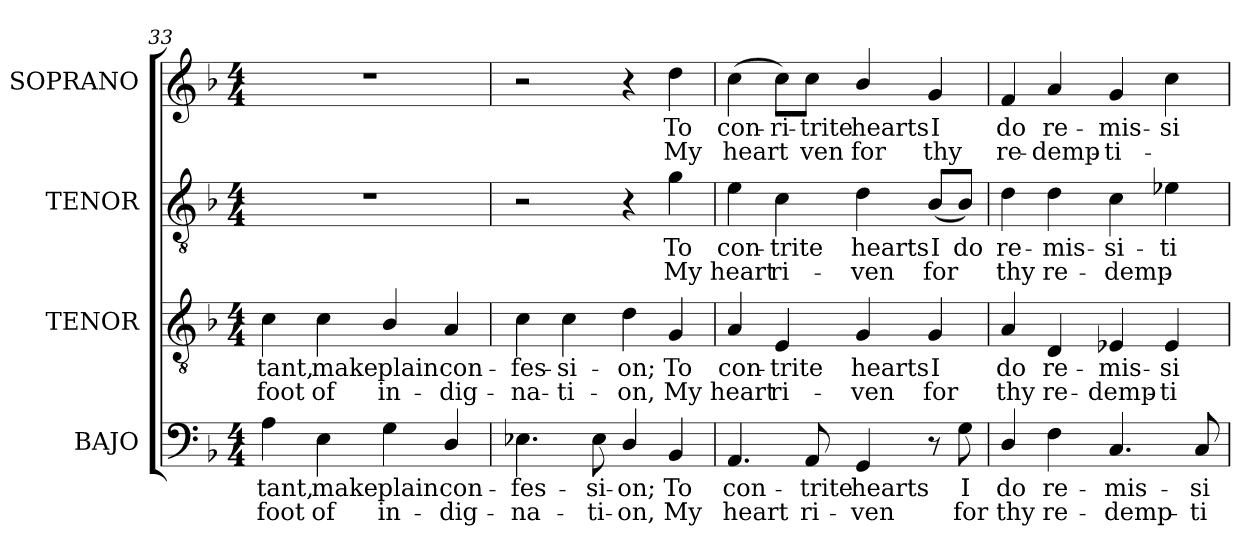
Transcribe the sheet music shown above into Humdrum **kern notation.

**kern	**text	**text	**kern	**text	**text	**kern	**text	**text	**kern	**text	**text
*part4	*part4	*part4	*part3	*part3	*part3	*part2	*part2	*part2	*part1	*part1	*part1
*staff4	*staff4	*staff4	*staff3	*staff3	*staff3	*staff2	*staff2	*staff2	*staff1	*staff1	*staff1
*I"BAJO	*	*	*I"TENOR	*	*	*I"TENOR	*	*	*I"SOPRANO	*	*
*I'B.	*	*	*I'T.	*	*	*I'T.	*	*	*I'S.	*	*
*clefF4	*	*	*clefGv2	*	*	*clefGv2	*	*	*clefG2	*	*
*	*	*	*ITrd7c12	*	*	*ITrd7c12	*	*	*	*	*
*k[b-]	*	*	*k[b-]	*	*	*k[b-]	*	*	*k[b-]	*	*
*F:	*	*	*F:	*	*	*F:	*	*	*F:	*	*
*M4/4	*	*	*M4/4	*	*	*M4/4	*	*	*M4/4	*	*
=33	=33	=33	=33	=33	=33	=33	=33	=33	=33	=33	=33
!	!LO:LY:b:color=#000000	!LO:LY:b:color=#000000	!	!	!	!	!	!	!	!	!
!	!	!	!	!LO:LY:b:color=#000000	!LO:LY:b:color=#000000	!	!	!	!	!	!
4Ai\	-tant,	foot	4Ci\	-tant,	foot	1r	.	.	1r	.	.
!	!LO:LY:b:color=#000000	!LO:LY:b:color=#000000	!	!	!	!	!	!	!	!	!
!	!	!	!	!LO:LY:b:color=#000000	!LO:LY:b:color=#000000	!	!	!	!	!	!
4Ei\	make	of	4Ci\	make	of	.	.	.	.	.	.
!	!LO:LY:b:color=#000000	!LO:LY:b:color=#000000	!	!	!	!	!	!	!	!	!
!	!	!	!	!LO:LY:b:color=#000000	!LO:LY:b:color=#000000	!	!	!	!	!	!
4Gi\	plain	in-	4BB-i/	plain	in-	.	.	.	.	.	.
!	!LO:LY:b:color=#000000	!LO:LY:b:color=#000000	!	!	!	!	!	!	!	!	!
!	!	!	!	!LO:LY:b:color=#000000	!LO:LY:b:color=#000000	!	!	!	!	!	!
4Di/	con-	-dig-	4AAi/	con-	-dig-	.	.	.	.	.	.
=34	=34	=34	=34	=34	=34	=34	=34	=34	=34	=34	=34
!	!LO:LY:b:color=#000000	!LO:LY:b:color=#000000	!	!	!	!	!	!	!	!	!
!	!	!	!	!LO:LY:b:color=#000000	!LO:LY:b:color=#000000	!	!	!	!	!	!
4.E-Xi\	-fes-	-na-	4Ci\	-fes-	-na-	2r	.	.	2r	.	.
!	!	!	!	!LO:LY:b:color=#000000	!LO:LY:b:color=#000000	!	!	!	!	!	!
.	.	.	4Ci\	-si-	-ti-	.	.	.	.	.	.
!	!LO:LY:b:color=#000000	!LO:LY:b:color=#000000	!	!	!	!	!	!	!	!	!
8E-i\	-si-	-ti-	.	.	.	.	.	.	.	.	.
!	!LO:LY:b:color=#000000	!LO:LY:b:color=#000000	!	!	!	!	!	!	!	!	!
!	!	!	!	!LO:LY:b:color=#000000	!LO:LY:b:color=#000000	!	!	!	!	!	!
4Di/	-on;	-on,	4Di\	-on;	-on,	4r	.	.	4r	.	.
!	!LO:LY:b:color=#000000	!LO:LY:b:color=#000000	!	!	!	!	!	!	!	!	!
!	!	!	!	!LO:LY:b:color=#000000	!LO:LY:b:color=#000000	!	!	!	!	!	!
!	!	!	!	!	!	!	!LO:LY:b:color=#000000	!LO:LY:b:color=#000000	!	!	!
!	!	!	!	!	!	!	!	!	!	!LO:LY:b:color=#000000	!LO:LY:b:color=#000000
4BB-i/	To	My	4GGi/	To	My	4Gi\	To	My	4ddi\	To	My
!!LO:PB:g=z
=35	=35	=35	=35	=35	=35	=35	=35	=35	=35	=35	=35
!	!LO:LY:b:color=#000000	!LO:LY:b:color=#000000	!	!	!	!	!	!	!	!	!
!	!	!	!	!LO:LY:b:color=#000000	!LO:LY:b:color=#000000	!	!	!	!	!	!
!	!	!	!	!	!	!	!LO:LY:b:color=#000000	!LO:LY:b:color=#000000	!	!	!
!	!	!	!	!	!	!	!	!	!	!LO:LY:b:color=#000000	!LO:LY:b:color=#000000
4.AAi/	con-	heart	4AAi/	con-	heart	4Ei\	con-	heart	(4cci\	con-	heart
!	!	!	!	!LO:LY:b:color=#000000	!LO:LY:b:color=#000000	!	!	!	!	!	!
!	!	!	!	!	!	!	!LO:LY:b:color=#000000	!LO:LY:b:color=#000000	!	!	!
!	!	!	!	!	!	!	!	!	!	!LO:LY:b:color=#000000	!
.	.	.	4EEi/	-trite	ri-	4Ci\	-trite	ri-	8cci\L)	ri-	.
!	!LO:LY:b:color=#000000	!LO:LY:b:color=#000000	!	!	!	!	!	!	!	!	!
!	!	!	!	!	!	!	!	!	!	!LO:LY:b:color=#000000	!LO:LY:b:color=#000000
8AAi/	-trite	ri-	.	.	.	.	.	.	8cci\J	-trite	-ven
!	!LO:LY:b:color=#000000	!LO:LY:b:color=#000000	!	!	!	!	!	!	!	!	!
!	!	!	!	!LO:LY:b:color=#000000	!LO:LY:b:color=#000000	!	!	!	!	!	!
!	!	!	!	!	!	!	!LO:LY:b:color=#000000	!LO:LY:b:color=#000000	!	!	!
!	!	!	!	!	!	!	!	!	!	!LO:LY:b:color=#000000	!LO:LY:b:color=#000000
4GGi/	hearts	-ven	4GGi/	hearts	-ven	4Di\	hearts	-ven	4b-i/	hearts	for
!	!	!	!	!LO:LY:b:color=#000000	!LO:LY:b:color=#000000	!	!	!	!	!	!
!	!	!	!	!	!	!	!LO:LY:b:color=#000000	!LO:LY:b:color=#000000	!	!	!
!	!	!	!	!	!	!	!	!	!	!LO:LY:b:color=#000000	!LO:LY:b:color=#000000
8r	.	.	4GGi/	I	for	(8BB-i/L	I	for	4gi/	I	thy
!	!LO:LY:b:color=#000000	!LO:LY:b:color=#000000	!	!	!	!	!	!	!	!	!
!	!	!	!	!	!	!	!LO:LY:b:color=#000000	!	!	!	!
8Gi\	I	for	.	.	.	8BB-i/J)	do	.	.	.	.
=36	=36	=36	=36	=36	=36	=36	=36	=36	=36	=36	=36
!	!LO:LY:b:color=#000000	!LO:LY:b:color=#000000	!	!	!	!	!	!	!	!	!
!	!	!	!	!LO:LY:b:color=#000000	!LO:LY:b:color=#000000	!	!	!	!	!	!
!	!	!	!	!	!	!	!LO:LY:b:color=#000000	!LO:LY:b:color=#000000	!	!	!
!	!	!	!	!	!	!	!	!	!	!LO:LY:b:color=#000000	!LO:LY:b:color=#000000
4Di/	do	thy	4AAi/	do	thy	4Di\	re-	thy	4fi/	do	re-
!	!LO:LY:b:color=#000000	!LO:LY:b:color=#000000	!	!	!	!	!	!	!	!	!
!	!	!	!	!LO:LY:b:color=#000000	!LO:LY:b:color=#000000	!	!	!	!	!	!
!	!	!	!	!	!	!	!LO:LY:b:color=#000000	!LO:LY:b:color=#000000	!	!	!
!	!	!	!	!	!	!	!	!	!	!LO:LY:b:color=#000000	!LO:LY:b:color=#000000
4Fi\	re-	re-	4DDi/	re-	re-	4Di\	-mis-	re-	4ai/	re-	-demp-
!	!LO:LY:b:color=#000000	!LO:LY:b:color=#000000	!	!	!	!	!	!	!	!	!
!	!	!	!	!LO:LY:b:color=#000000	!LO:LY:b:color=#000000	!	!	!	!	!	!
!	!	!	!	!	!	!	!LO:LY:b:color=#000000	!LO:LY:b:color=#000000	!	!	!
!	!	!	!	!	!	!	!	!	!	!LO:LY:b:color=#000000	!LO:LY:b:color=#000000
4.Ci/	-mis-	-demp-	4EE-Xi/	-mis-	-demp-	4Ci\	-si-	-demp-	4gi/	-mis-	-ti-
!	!	!	!	!LO:LY:b:color=#000000	!LO:LY:b:color=#000000	!	!	!	!	!	!
!	!	!	!	!	!	!	!LO:LY:b:color=#000000	!	!	!	!
!	!	!	!	!	!	!	!	!	!	!LO:LY:b:color=#000000	!
.	.	.	4EE-i/	-si-	-ti-	4E-Xi\	-ti	.	4cci\	-si-	.
!	!LO:LY:b:color=#000000	!LO:LY:b:color=#000000	!	!	!	!	!	!	!	!	!
8Ci/	-si-	-ti-	.	.	.	.	.	.	.	.	.
=	=	=	=	=	=	=	=	=	=	=	=
*-	*-	*-	*-	*-	*-	*-	*-	*-	*-	*-	*-
